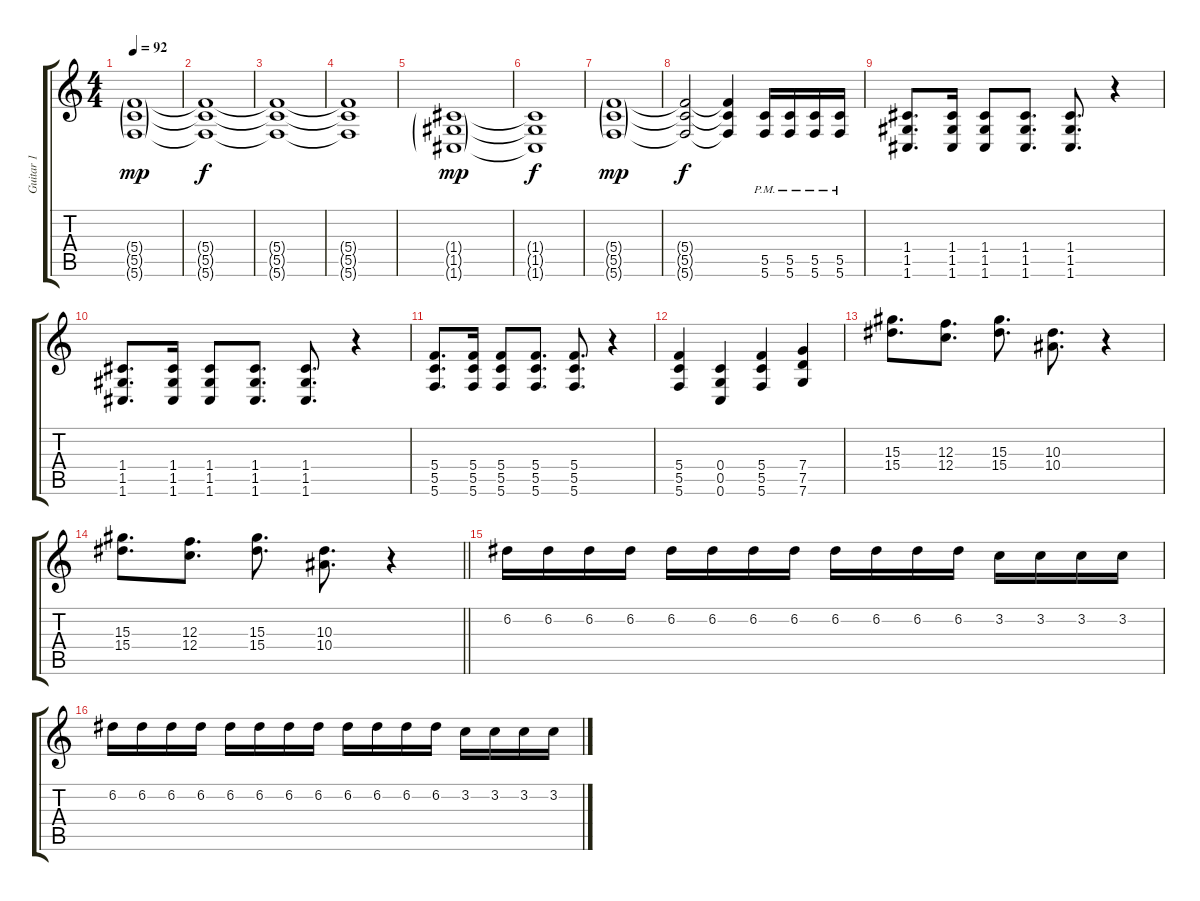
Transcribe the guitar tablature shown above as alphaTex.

\track ("Guitar 1" "Guitar 1") {instrument distortionguitar}
\staff {score tabs}
\tuning (D4 A3 F3 C3 G2 C2) {hide}
\ts (4 4)
\tempo 92
\clef g2
\ks c
(5.4{g} 5.5{g} 5.6{g}).1{dy mp} |
(5.4{t} 5.5{t} 5.6{t}).1{dy f} |
(5.4{t} 5.5{t} 5.6{t}).1 |
(5.4{t} 5.5{t} 5.6{t}).1 |
(1.4{g} 1.5{g} 1.6{g}).1{dy mp} |
(1.4{t} 1.5{t} 1.6{t}).1{dy f} |
(5.4{g} 5.5{g} 5.6{g}).1{dy mp} |
(5.4{t} 5.5{t} 5.6{t}).2{dy f} (5.4{t} 5.5{t} 5.6{t}).4 (5.5{pm} 5.6{pm}).16 (5.5{pm} 5.6{pm}).16 (5.5{pm} 5.6{pm}).16 (5.5 5.6{pm}).16 |
(1.4 1.5 1.6).8{d volume 12 instrument overdrivenguitar} (1.4 1.5 1.6).16 (1.4 1.5 1.6).8 (1.4 1.5 1.6).8{d} (1.4 1.5 1.6).8{d} r.4 |
(1.4 1.5 1.6).8{d} (1.4 1.5 1.6).16 (1.4 1.5 1.6).8 (1.4 1.5 1.6).8{d} (1.4 1.5 1.6).8{d} r.4 |
(5.4 5.5 5.6).8{d} (5.4 5.5 5.6).16 (5.4 5.5 5.6).8 (5.4 5.5 5.6).8{d} (5.4 5.5 5.6).8{d} r.4 |
(5.4 5.5 5.6).4 (0.4 0.5 0.6).4 (5.4 5.5 5.6).4 (7.4 7.5 7.6).4 |
(15.3 15.4).8{d volume 8} (12.3 12.4).8{d} (15.3 15.4).8{d} (10.3 10.4).8{d} r.4 |
\barLineRight lightlight
(15.3 15.4).8{d} (12.3 12.4).8{d} (15.3 15.4).8{d} (10.3 10.4).8{d} r.4 |
6.2.16{volume 3 instrument distortionguitar} 6.2.16 6.2.16 6.2.16 6.2.16 6.2.16 6.2.16 6.2.16 6.2.16 6.2.16 6.2.16 6.2.16 3.2.16 3.2.16 3.2.16 3.2.16 |
6.2.16 6.2.16 6.2.16 6.2.16 6.2.16 6.2.16 6.2.16 6.2.16 6.2.16 6.2.16 6.2.16 6.2.16 3.2.16 3.2.16 3.2.16 3.2.16
